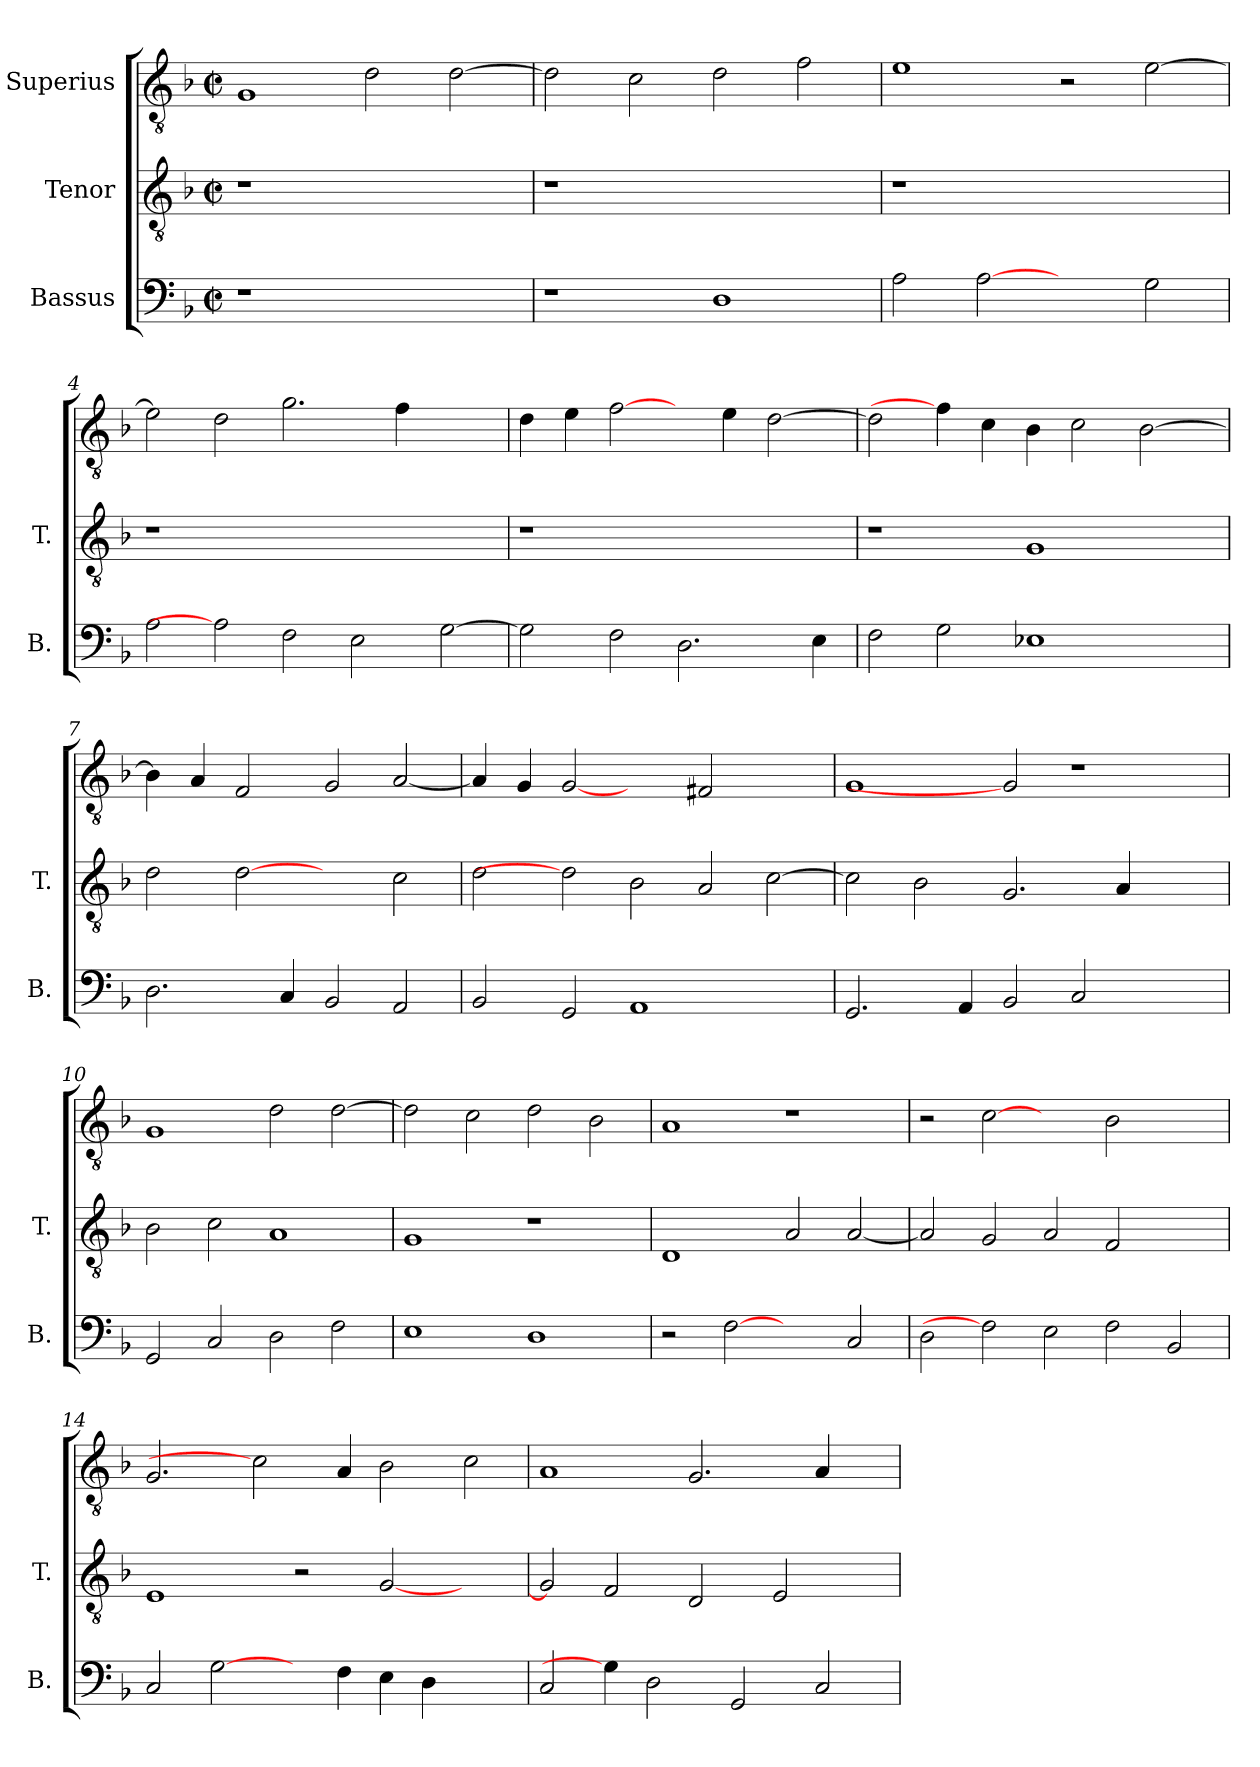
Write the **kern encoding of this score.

**kern	**kern	**kern
*part3	*part2	*part1
*staff3	*staff2	*staff1
*I"Bassus	*I"Tenor	*I"Superius
*I'B.	*I'T.	*
!!LO:PB:g=z
*clefF4	*clefGv2	*clefGv2
*	*ITrd7c12	*ITrd7c12
*k[b-]	*k[b-]	*k[b-]
*F:	*F:	*F:
*M2/2	*M2/2	*M2/2
*met(c|)	*met(c|)	*met(c|)
=1	=1	=1
!LO:N:vis=1	!LO:N:vis=1	!
1r	1r	1GGi
1ryy	1ryy	2Di\
.	.	[>2Di\
=2	=2	=2
!	!LO:N:vis=1	!
1r	1r	2Di\]
.	.	2Ci\
1Di	1ryy	2Di\
.	.	2Fi\
=3	=3	=3
!	!LO:N:vis=1	!
2Ai\	1r	1Ei
[2Ai	.	.
2ryy	1ryy	2r
2Gi\	.	[>2Ei\
=4	=4	=4
!	!LO:N:vis=1	!
2Ai\	1r	2Ei\]
2Ai]	.	2Di\
2Fi\	1.ryy	2.Gi\
2Ei\	.	.
.	.	4Fi\
[>2Gi\	.	2ryy
!!LO:LB:g=z
=5	=5	=5
!	!LO:N:vis=1	!
2Gi\]	1r	4Di\
.	.	4Ei\
2Fi\	.	[2Fi\
2.Di\	1ryy	4ryy
.	.	4Ei\
.	.	[>2Di\
4Ei\	.	.
=6	=6	=6
2Fi\	1r	2Di\]
2Gi\	.	4Fi\]
.	.	4Ci\
1E-Xi	1GGi	4BB-i\
.	.	2Ci\
.	.	[>2BB-i\
4ryy	4ryy	.
=7	=7	=7
2.Di\	2Di\	4BB-i\]
.	.	4AAi/
.	[2Di	2FFi/
4Ci/	.	.
2BB-i/	2ryy	2GGi/
2AAi/	2Ci\	[<2AAi/
=8	=8	=8
2BB-i/	2Di\	4AAi/]
.	.	4GGi/
2GGi/	2Di]	[2GGi
1AAi	2BB-i\	2ryy
.	2AAi/	2FF#Xi/
2ryy	[>2Ci\	2ryy
=9	=9	=9
2.GGi/	2Ci\]	1GGi
.	2BB-i\	.
4AAi/	.	.
2BB-i/	2.GGi/	2GGi]
2Ci/	.	1r
.	4AAi/	.
2ryy	2ryy	.
!!LO:LB:g=z
=10	=10	=10
2GGi/	2BB-i\	1GGi
2Ci/	2Ci\	.
2Di\	1AAi	2Di\
2Fi\	.	[>2Di\
=11	=11	=11
1Ei	1GGi	2Di\]
.	.	2Ci\
1Di	1r	2Di\
.	.	2BB-i\
=12	=12	=12
2r	1DDi	1AAi
[2Fi	.	.
2ryy	2AAi/	1r
2Ci/	[<2AAi/	.
=13	=13	=13
2Di\	2AAi/]	2r
2Fi]	2GGi/	[2Ci
2Ei\	2AAi/	2ryy
2Fi\	2FFi/	2BB-i\
2BB-i/	2ryy	2ryy
=14	=14	=14
2Ci/	1EEi	2.GGi/
[2Gi\	.	.
.	.	2Ci]
4ryy	2r	.
4Fi\	.	4AAi/
4Ei\	[<2GGi/	2BB-i\
4Di\	.	.
2ryy	2ryy	2Ci\
!!LO:PB:g=z
=15	=15	=15
2Ci/	2GGi/]	1AAi
4Gi\]	2FFi/	.
2Di\	.	.
.	2DDi/	2.GGi/
2GGi/	.	.
.	2EEi/	.
2Ci/	.	4AAi/
.	4ryy	4ryy
=	=	=
*-	*-	*-
